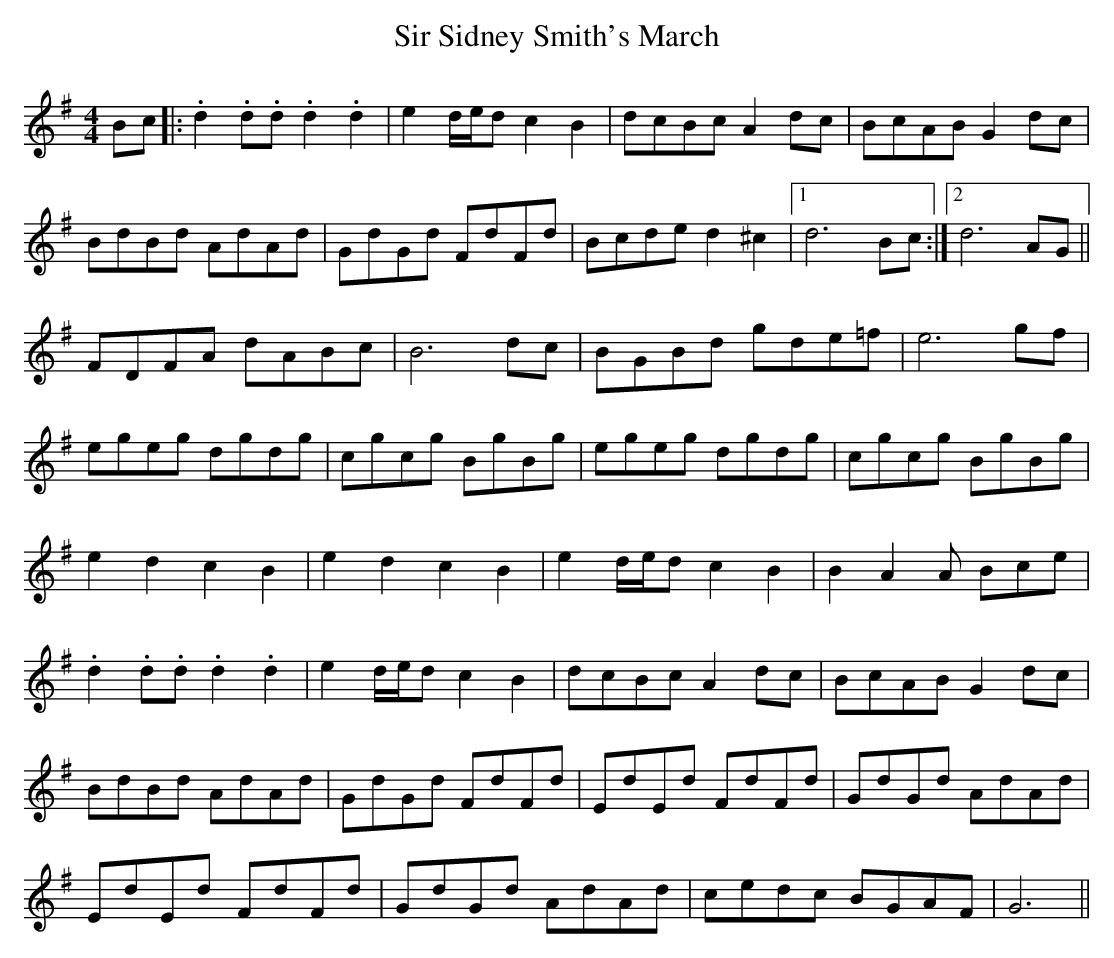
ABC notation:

X:1
T:Sir Sidney Smith's March
M:4/4
L:1/8
K:Gmaj
Bc|:.d2.d.d.d2.d2|e2d/e/dc2B2|dcBc A2 dc|BcAB G2dc|
BdBd AdAd|GdGd FdFd|Bcde d2^c2|1d6 Bc:|2d6 AG||
FDFA dABc|B6 dc|BGBd gde=f|e6 gf|
egeg dgdg|cgcg BgBg|egeg dgdg|cgcg BgBg|
e2d2c2B2|e2d2c2B2|e2d/e/dc2B2|B2A2A Bce|
.d2.d.d.d2.d2|e2d/e/dc2B2|dcBc A2dc|BcAB G2 dc|
BdBd AdAd|GdGd FdFd|EdEd FdFd|GdGd AdAd|
EdEd FdFd|GdGd AdAd|cedc BGAF|G6||
